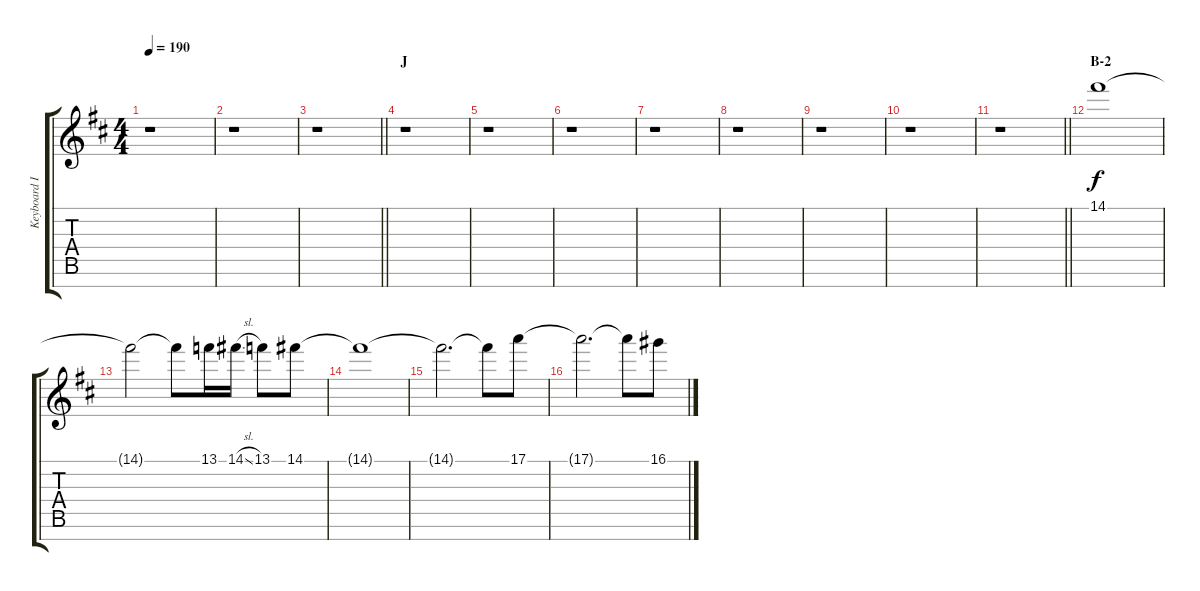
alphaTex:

\track ("Keyboard I" "Keyboard I") {instrument lead2sawtooth}
\staff {score tabs}
\tuning (E5 B4 G4 D4 A3 E3 B2) {hide}
\ts (4 4)
\tempo 190
\clef g2
\ks d
r.1{dy ff} |
r.1 |
\barLineRight lightlight
r.1 |
\section ("" "J")
r.1 |
r.1 |
r.1 |
r.1 |
r.1 |
r.1 |
r.1 |
\barLineRight lightlight
r.1 |
\section ("" "B-2")
14.1.1{dy f} |
14.1{t}.2 14.1{t}.8 13.1.16 14.1{sl}.16 13.1.8 14.1.8 |
14.1{t}.1 |
14.1{t}.2{d} 14.1{t}.8 17.1.8 |
17.1{t}.2{d} 17.1{t}.8 16.1.8
